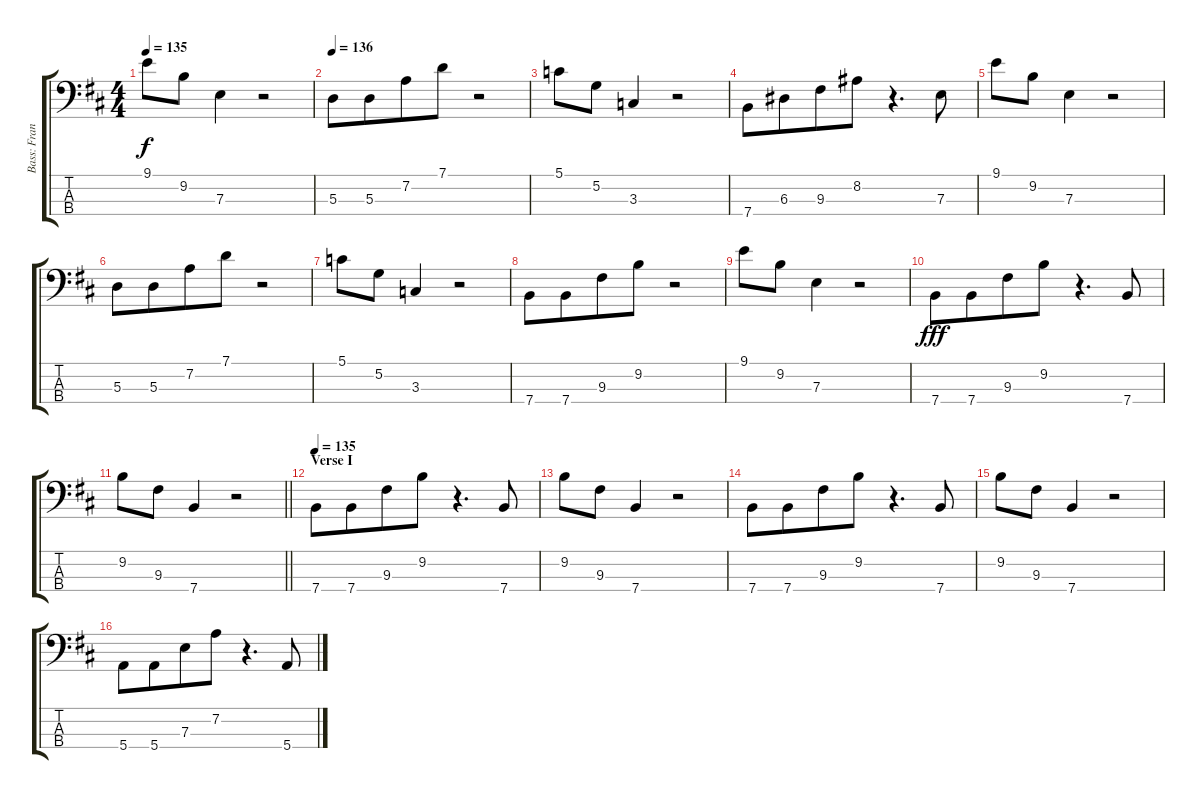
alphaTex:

\track ("Bass: Francis" "Bass: Fran") {instrument electricbassfinger}
\staff {score tabs}
\tuning (G2 D2 A1 E1) {hide}
\ts (4 4)
\tempo 135
\clef f4
\ks d
9.1.8{dy f} 9.2.8 7.3.4 r.2 |
\tempo 136
5.3.8 5.3.8{beam merge} 7.2.8 7.1.8 r.2 |
5.1.8 5.2.8 3.3.4 r.2 |
7.4.8 6.3.8{beam merge} 9.3.8 8.2.8 r.4{d} 7.3.8 |
9.1.8 9.2.8 7.3.4 r.2 |
5.3.8 5.3.8{beam merge} 7.2.8 7.1.8 r.2 |
5.1.8 5.2.8 3.3.4 r.2 |
7.4.8 7.4.8{beam merge} 9.3.8 9.2.8 r.2 |
9.1.8 9.2.8 7.3.4 r.2 |
7.4.8{dy fff} 7.4.8{beam merge} 9.3.8 9.2.8 r.4{d} 7.4.8 |
\barLineRight lightlight
9.2.8 9.3.8 7.4.4 r.2 |
\section ("" "Verse I")
\tempo 135
7.4.8 7.4.8{beam merge} 9.3.8 9.2.8 r.4{d} 7.4.8 |
9.2.8 9.3.8 7.4.4 r.2 |
7.4.8 7.4.8{beam merge} 9.3.8 9.2.8 r.4{d} 7.4.8 |
9.2.8 9.3.8 7.4.4 r.2 |
5.4.8 5.4.8{beam merge} 7.3.8 7.2.8 r.4{d} 5.4.8
